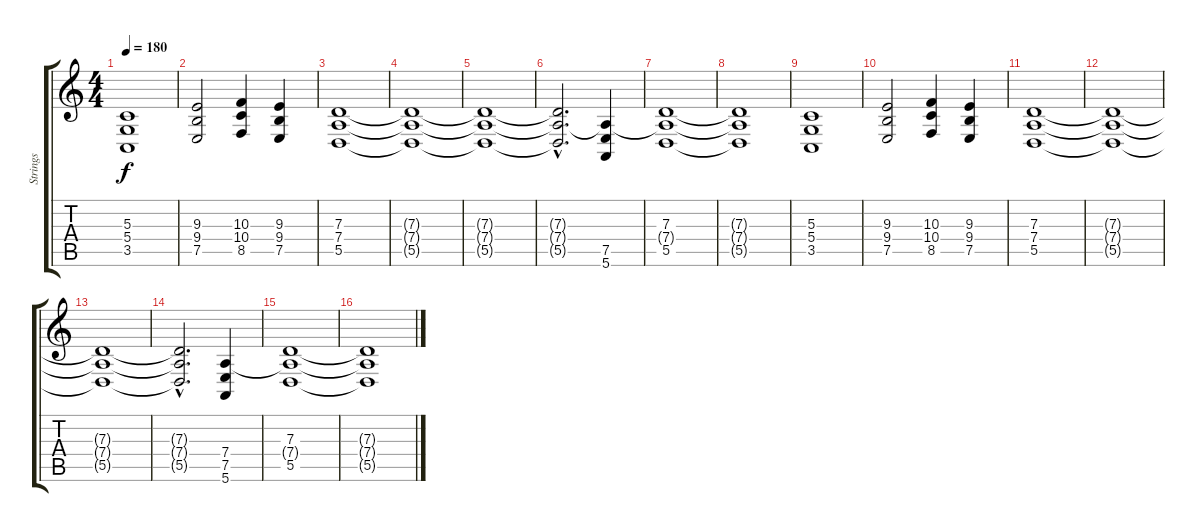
\track ("Strings" "Strings") {instrument synthstrings2}
\staff {score tabs}
\tuning (E4 B3 G3 D3 A2 E2) {hide}
\ts (4 4)
\tempo 180
\clef g2
\ks c
(5.3 5.4 3.5).1{dy f} |
(9.3 9.4 7.5).2 (10.3 10.4 8.5).4 (9.3 9.4 7.5).4 |
(7.3 7.4 5.5).1 |
(7.3{t} 7.4{t} 5.5{t}).1 |
(7.3{t} 7.4{t} 5.5{t}).1 |
(7.3{hac t} 7.4{hac t} 5.5{hac t}).2{d} (7.4{t} 7.5 5.6).4 |
(7.3 7.4{t} 5.5).1 |
(7.3{t} 7.4{t} 5.5{t}).1 |
(5.3 5.4 3.5).1 |
(9.3 9.4 7.5).2 (10.3 10.4 8.5).4 (9.3 9.4 7.5).4 |
(7.3 7.4 5.5).1 |
(7.3{t} 7.4{t} 5.5{t}).1 |
(7.3{t} 7.4{t} 5.5{t}).1 |
(7.3{hac t} 7.4{hac t} 5.5{hac t}).2{d} (7.4 7.5 5.6).4 |
(7.3 7.4{t} 5.5).1 |
(7.3{t} 7.4{t} 5.5{t}).1
